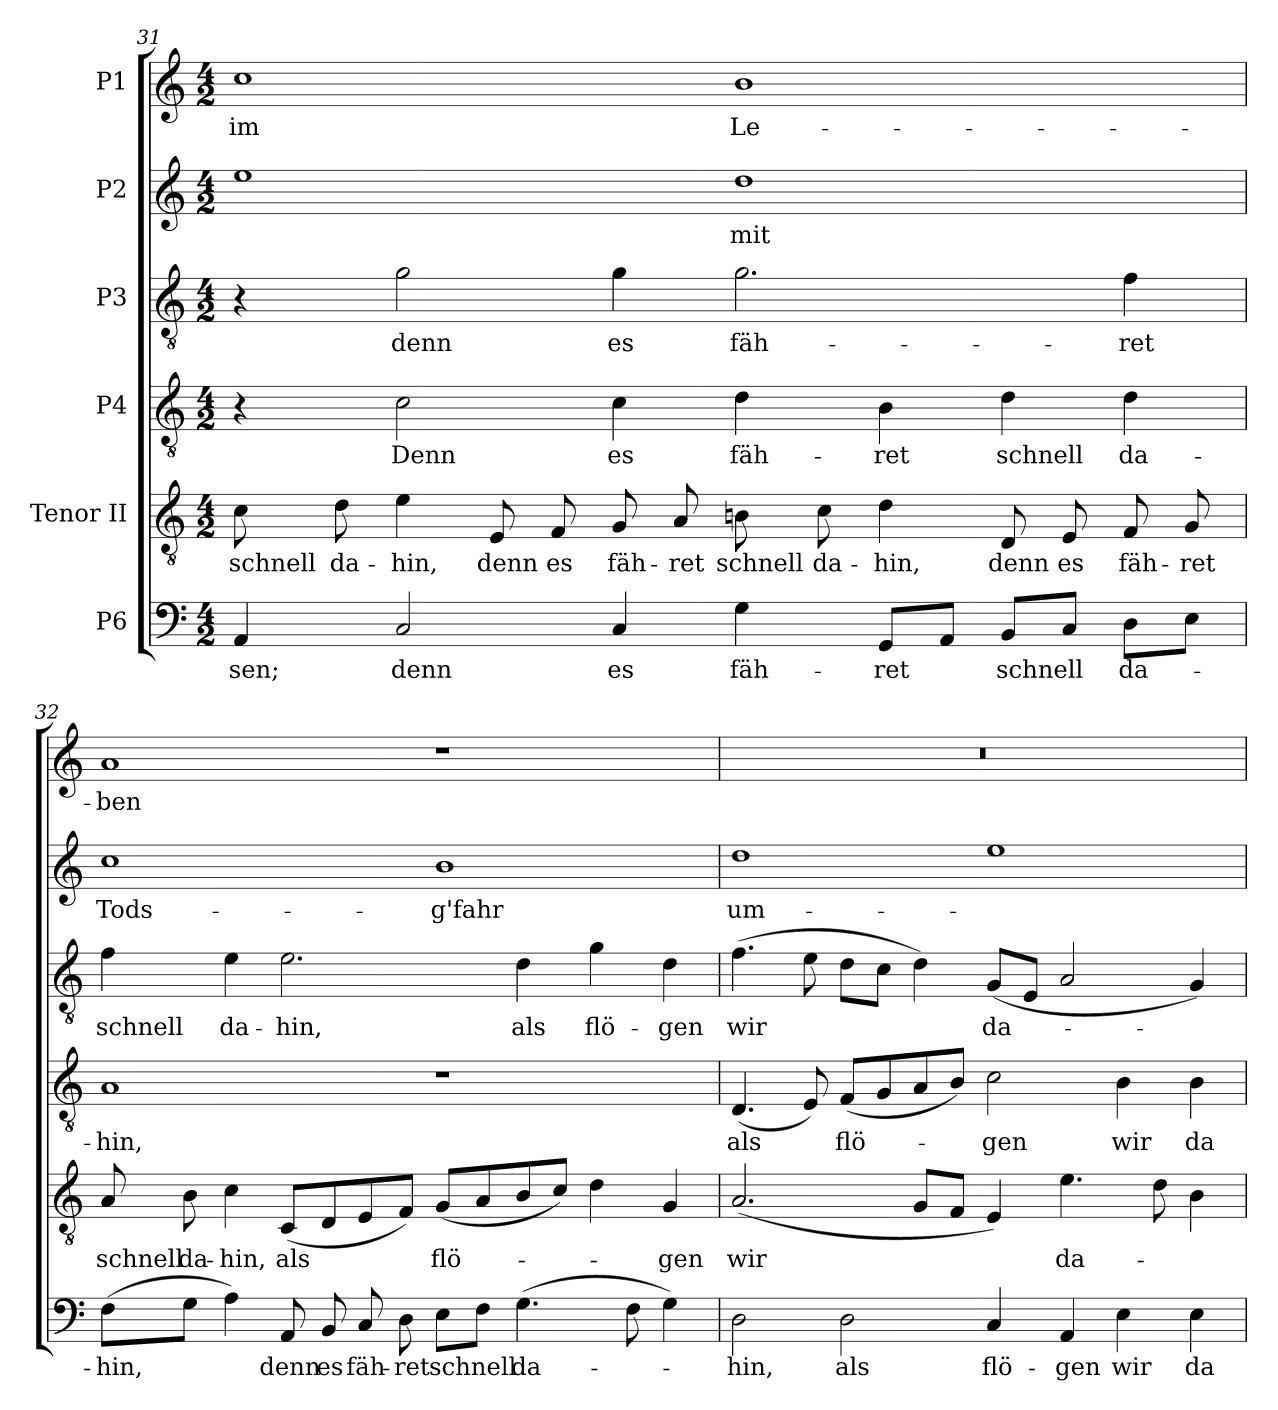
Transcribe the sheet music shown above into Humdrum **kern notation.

**kern	**text	**kern	**text	**kern	**text	**kern	**text	**kern	**text	**kern	**text
*part6	*part6	*part5	*part5	*part4	*part4	*part3	*part3	*part2	*part2	*part1	*part1
*staff6	*staff6	*staff5	*staff5	*staff4	*staff4	*staff3	*staff3	*staff2	*staff2	*staff1	*staff1
*I"P6	*	*I"Tenor II	*	*I"P4	*	*I"P3	*	*I"P2	*	*I"P1	*
!!LO:LB:g=z
*clefF4	*	*clefGv2	*	*clefGv2	*	*clefGv2	*	*clefG2	*	*clefG2	*
*	*	*ITrd7c12	*	*ITrd7c12	*	*ITrd7c12	*	*	*	*	*
*k[]	*	*k[]	*	*k[]	*	*k[]	*	*k[]	*	*k[]	*
*C:	*	*C:	*	*C:	*	*C:	*	*C:	*	*C:	*
*M4/2	*	*M4/2	*	*M4/2	*	*M4/2	*	*M4/2	*	*M4/2	*
=31	=31	=31	=31	=31	=31	=31	=31	=31	=31	=31	=31
!	!LO:LY:b:color=#000000	!	!	!	!	!	!	!	!	!	!
!	!	!	!LO:LY:b:color=#000000	!	!	!	!	!	!	!	!
!	!	!	!	!	!	!	!	!	!	!	!LO:LY:b:color=#000000
4AAi/	-sen;	8Ci\	schnell	4r	.	4r	.	1eei	.	1cci	im
!	!	!	!LO:LY:b:color=#000000	!	!	!	!	!	!	!	!
.	.	8Di\	da-	.	.	.	.	.	.	.	.
!	!LO:LY:b:color=#000000	!	!	!	!	!	!	!	!	!	!
!	!	!	!LO:LY:b:color=#000000	!	!	!	!	!	!	!	!
!	!	!	!	!	!LO:LY:b:color=#000000	!	!	!	!	!	!
!	!	!	!	!	!	!	!LO:LY:b:color=#000000	!	!	!	!
2Ci/	denn	4Ei\	-hin,	2Ci\	Denn	2Gi\	denn	.	.	.	.
!	!	!	!LO:LY:b:color=#000000	!	!	!	!	!	!	!	!
.	.	8EEi/	denn	.	.	.	.	.	.	.	.
!	!	!	!LO:LY:b:color=#000000	!	!	!	!	!	!	!	!
.	.	8FFi/	es	.	.	.	.	.	.	.	.
!	!LO:LY:b:color=#000000	!	!	!	!	!	!	!	!	!	!
!	!	!	!LO:LY:b:color=#000000	!	!	!	!	!	!	!	!
!	!	!	!	!	!LO:LY:b:color=#000000	!	!	!	!	!	!
!	!	!	!	!	!	!	!LO:LY:b:color=#000000	!	!	!	!
4Ci/	es	8GGi/	fäh-	4Ci\	es	4Gi\	es	.	.	.	.
!	!	!	!LO:LY:b:color=#000000	!	!	!	!	!	!	!	!
.	.	8AAi/	-ret	.	.	.	.	.	.	.	.
!	!LO:LY:b:color=#000000	!	!	!	!	!	!	!	!	!	!
!	!	!	!LO:LY:b:color=#000000	!	!	!	!	!	!	!	!
!	!	!	!	!	!LO:LY:b:color=#000000	!	!	!	!	!	!
!	!	!	!	!	!	!	!LO:LY:b:color=#000000	!	!	!	!
!	!	!	!	!	!	!	!	!	!LO:LY:b:color=#000000	!	!
!	!	!	!	!	!	!	!	!	!	!	!LO:LY:b:color=#000000
4Gi\	fäh-	8BBni\	schnell	4Di\	fäh-	2.Gi\	fäh-	1ddi	mit	1bi	Le-
!	!	!	!LO:LY:b:color=#000000	!	!	!	!	!	!	!	!
.	.	8Ci\	da-	.	.	.	.	.	.	.	.
!	!LO:LY:b:color=#000000	!	!	!	!	!	!	!	!	!	!
!	!	!	!LO:LY:b:color=#000000	!	!	!	!	!	!	!	!
!	!	!	!	!	!LO:LY:b:color=#000000	!	!	!	!	!	!
8GGi/L	-ret	4Di\	-hin,	4BBi\	-ret	.	.	.	.	.	.
8AAi/J	.	.	.	.	.	.	.	.	.	.	.
!	!LO:LY:b:color=#000000	!	!	!	!	!	!	!	!	!	!
!	!	!	!LO:LY:b:color=#000000	!	!	!	!	!	!	!	!
!	!	!	!	!	!LO:LY:b:color=#000000	!	!	!	!	!	!
8BBi/L	schnell	8DDi/	denn	4Di\	schnell	.	.	.	.	.	.
!	!	!	!LO:LY:b:color=#000000	!	!	!	!	!	!	!	!
8Ci/J	.	8EEi/	es	.	.	.	.	.	.	.	.
!	!LO:LY:b:color=#000000	!	!	!	!	!	!	!	!	!	!
!	!	!	!LO:LY:b:color=#000000	!	!	!	!	!	!	!	!
!	!	!	!	!	!LO:LY:b:color=#000000	!	!	!	!	!	!
!	!	!	!	!	!	!	!LO:LY:b:color=#000000	!	!	!	!
8Di\L	da-	8FFi/	fäh-	4Di\	da-	4Fi\	-ret	.	.	.	.
!	!	!	!LO:LY:b:color=#000000	!	!	!	!	!	!	!	!
8Ei\J	.	8GGi/	-ret	.	.	.	.	.	.	.	.
=32	=32	=32	=32	=32	=32	=32	=32	=32	=32	=32	=32
!	!LO:LY:b:color=#000000	!	!	!	!	!	!	!	!	!	!
!	!	!	!LO:LY:b:color=#000000	!	!	!	!	!	!	!	!
!	!	!	!	!	!LO:LY:b:color=#000000	!	!	!	!	!	!
!	!	!	!	!	!	!	!LO:LY:b:color=#000000	!	!	!	!
!	!	!	!	!	!	!	!	!	!LO:LY:b:color=#000000	!	!
!	!	!	!	!	!	!	!	!	!	!	!LO:LY:b:color=#000000
(8Fi\L	-hin,	8AAi/	schnell	1AAi	-hin,	4Fi\	schnell	1cci	Tods-	1ai	-ben
!	!	!	!LO:LY:b:color=#000000	!	!	!	!	!	!	!	!
8Gi\J	.	8BBi\	da-	.	.	.	.	.	.	.	.
!	!	!	!LO:LY:b:color=#000000	!	!	!	!	!	!	!	!
!	!	!	!	!	!	!	!LO:LY:b:color=#000000	!	!	!	!
4Ai\)	.	4Ci\	-hin,	.	.	4Ei\	da-	.	.	.	.
!	!LO:LY:b:color=#000000	!	!	!	!	!	!	!	!	!	!
!	!	!	!LO:LY:b:color=#000000	!	!	!	!	!	!	!	!
!	!	!	!	!	!	!	!LO:LY:b:color=#000000	!	!	!	!
8AAi/	denn	(8CCi/L	als	.	.	2.Ei\	-hin,	.	.	.	.
!	!LO:LY:b:color=#000000	!	!	!	!	!	!	!	!	!	!
8BBi/	es	8DDi/	.	.	.	.	.	.	.	.	.
!	!LO:LY:b:color=#000000	!	!	!	!	!	!	!	!	!	!
8Ci/	fäh-	8EEi/	.	.	.	.	.	.	.	.	.
!	!LO:LY:b:color=#000000	!	!	!	!	!	!	!	!	!	!
8Di\	-ret	8FFi/J)	.	.	.	.	.	.	.	.	.
!	!LO:LY:b:color=#000000	!	!	!	!	!	!	!	!	!	!
!	!	!	!LO:LY:b:color=#000000	!	!	!	!	!	!	!	!
!	!	!	!	!	!	!	!	!	!LO:LY:b:color=#000000	!	!
8Ei\L	schnell	(8GGi/L	flö-	1r	.	.	.	1bi	-g'fahr	1r	.
8Fi\J	.	8AAi/	.	.	.	.	.	.	.	.	.
!	!LO:LY:b:color=#000000	!	!	!	!	!	!	!	!	!	!
!	!	!	!	!	!	!	!LO:LY:b:color=#000000	!	!	!	!
(4.Gi\	da-	8BBi/	.	.	.	4Di\	als	.	.	.	.
.	.	8Ci/J)	.	.	.	.	.	.	.	.	.
!	!	!	!	!	!	!	!LO:LY:b:color=#000000	!	!	!	!
.	.	4Di\	.	.	.	4Gi\	flö-	.	.	.	.
8Fi\	.	.	.	.	.	.	.	.	.	.	.
!	!	!	!LO:LY:b:color=#000000	!	!	!	!	!	!	!	!
!	!	!	!	!	!	!	!LO:LY:b:color=#000000	!	!	!	!
4Gi\)	.	4GGi/	-gen	.	.	4Di\	-gen	.	.	.	.
!!LO:LB:g=z
=33	=33	=33	=33	=33	=33	=33	=33	=33	=33	=33	=33
!	!LO:LY:b:color=#000000	!	!	!	!	!	!	!	!	!	!
!	!	!	!LO:LY:b:color=#000000	!	!	!	!	!	!	!	!
!	!	!	!	!	!LO:LY:b:color=#000000	!	!	!	!	!	!
!	!	!	!	!	!	!	!LO:LY:b:color=#000000	!	!	!	!
!	!	!	!	!	!	!	!	!	!LO:LY:b:color=#000000	!LO:N:vis=1	!
2Di\	-hin,	(2.AAi/	wir	(4.DDi/	als	(4.Fi\	wir	1ddi	um-	0r	.
.	.	.	.	8EEi/)	.	8Ei\	.	.	.	.	.
!	!LO:LY:b:color=#000000	!	!	!	!	!	!	!	!	!	!
!	!	!	!	!	!LO:LY:b:color=#000000	!	!	!	!	!	!
2Di\	als	.	.	(8FFi/L	flö-	8Di\L	.	.	.	.	.
.	.	.	.	8GGi/	.	8Ci\J	.	.	.	.	.
.	.	8GGi/L	.	8AAi/	.	4Di\)	.	.	.	.	.
.	.	8FFi/J	.	8BBi/J)	.	.	.	.	.	.	.
!	!LO:LY:b:color=#000000	!	!	!	!	!	!	!	!	!	!
!	!	!	!	!	!LO:LY:b:color=#000000	!	!	!	!	!	!
!	!	!	!	!	!	!	!LO:LY:b:color=#000000	!	!	!	!
4Ci/	flö-	4EEi/)	.	2Ci\	-gen	(8GGi/L	da-	1eei	.	.	.
.	.	.	.	.	.	8EEi/J	.	.	.	.	.
!	!LO:LY:b:color=#000000	!	!	!	!	!	!	!	!	!	!
!	!	!	!LO:LY:b:color=#000000	!	!	!	!	!	!	!	!
4AAi/	-gen	4.Ei\	da-	.	.	2AAi/	.	.	.	.	.
!	!LO:LY:b:color=#000000	!	!	!	!	!	!	!	!	!	!
!	!	!	!	!	!LO:LY:b:color=#000000	!	!	!	!	!	!
4Ei\	wir	.	.	4BBi\	wir	.	.	.	.	.	.
.	.	8Di\	.	.	.	.	.	.	.	.	.
!	!LO:LY:b:color=#000000	!	!	!	!	!	!	!	!	!	!
!	!	!	!	!	!LO:LY:b:color=#000000	!	!	!	!	!	!
4Ei\	da-	4BBi\	.	4BBi\	da-	4GGi/)	.	.	.	.	.
=	=	=	=	=	=	=	=	=	=	=	=
*-	*-	*-	*-	*-	*-	*-	*-	*-	*-	*-	*-
